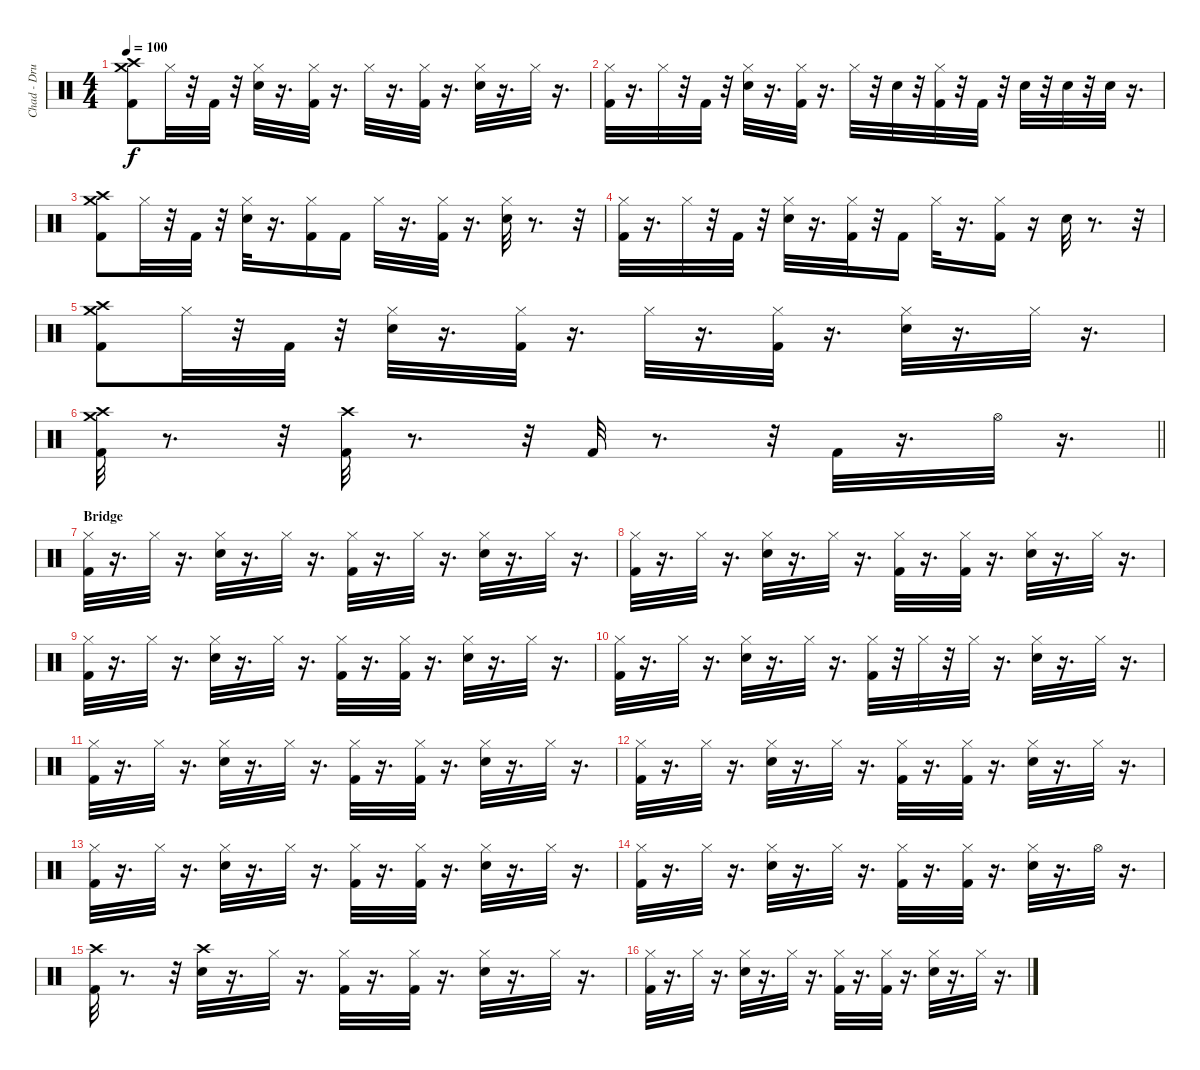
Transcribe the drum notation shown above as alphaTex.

\track ("Chad - Drums" "Chad - Dru") {instrument percussion}
\staff {score}
\articulation defaults
\ts (4 4)
\tempo 100
\clef neutral
\ks c
("Crash medium (hit)" "Kick (hit) 2" "Crash high (hit)").8{dy f} "Hi-Hat (closed)".32 r.32 "Kick (hit) 2".32 r.32 ("Hi-Hat (closed)" "Snare (hit) 2").32 r.16{d} ("Kick (hit) 2" "Hi-Hat (closed)").32 r.16{d} "Hi-Hat (closed)".32 r.16{d} ("Hi-Hat (closed)" "Kick (hit) 2").32 r.16{d} ("Snare (hit) 2" "Hi-Hat (closed)").32 r.16{d} "Hi-Hat (closed)".32 r.16{d} |
("Hi-Hat (closed)" "Kick (hit) 2").32 r.16{d} "Hi-Hat (closed)".32 r.32 "Kick (hit) 2".32 r.32 ("Hi-Hat (closed)" "Snare (hit) 2").32 r.16{d} ("Hi-Hat (closed)" "Kick (hit) 2").32 r.16{d} "Hi-Hat (closed)".32 r.32 "Snare (hit) 2".32 r.32 ("Kick (hit) 2" "Hi-Hat (closed)").32 r.32 "Kick (hit) 2".32 r.32 "Snare (hit) 2".32 r.32 "Snare (hit) 2".32 r.32 "Snare (hit) 2".32 r.16{d} |
("Crash medium (hit)" "Kick (hit) 2" "Crash high (hit)").8 "Hi-Hat (closed)".32 r.32 "Kick (hit) 2".32 r.32 ("Hi-Hat (closed)" "Snare (hit) 2").32 r.16{d} ("Kick (hit) 2" "Hi-Hat (closed)").16 "Kick (hit) 2".16 "Hi-Hat (closed)".32 r.16{d} ("Hi-Hat (closed)" "Kick (hit) 2").32 r.16{d} ("Hi-Hat (closed)" "Snare (hit) 2").32 r.8{d} r.32 |
("Hi-Hat (closed)" "Kick (hit) 2").32 r.16{d} "Hi-Hat (closed)".32 r.32 "Kick (hit) 2".32 r.32 ("Hi-Hat (closed)" "Snare (hit) 2").32 r.16{d} ("Hi-Hat (closed)" "Kick (hit) 2").32 r.32 "Kick (hit) 2".16 "Hi-Hat (closed)".32 r.16{d} ("Kick (hit) 2" "Hi-Hat (closed)").16 r.16 "Snare (hit) 2".32 r.8{d} r.32 |
("Crash medium (hit)" "Kick (hit) 2" "Crash high (hit)").8 "Hi-Hat (closed)".32 r.32 "Kick (hit) 2".32 r.32 ("Hi-Hat (closed)" "Snare (hit) 2").32 r.16{d} ("Kick (hit) 2" "Hi-Hat (closed)").32 r.16{d} "Hi-Hat (closed)".32 r.16{d} ("Hi-Hat (closed)" "Kick (hit) 2").32 r.16{d} ("Snare (hit) 2" "Hi-Hat (closed)").32 r.16{d} "Hi-Hat (closed)".32 r.16{d} |
\barLineRight lightlight
("Kick (hit) 2" "Crash high (hit)" "Crash medium (hit)").32 r.8{d} r.32 ("Kick (hit) 2" "Crash high (hit)").32 r.8{d} r.32 "Kick (hit) 2".32 r.8{d} r.32 "Kick (hit) 2".32 r.16{d} "Hi-Hat (open)".32 r.16{d} |
\section ("" "Bridge")
("Hi-Hat (closed)" "Kick (hit) 2").32 r.16{d} "Hi-Hat (closed)".32 r.16{d} ("Snare (hit) 2" "Hi-Hat (closed)").32 r.16{d} "Hi-Hat (closed)".32 r.16{d} ("Hi-Hat (closed)" "Kick (hit) 2").32 r.16{d} "Hi-Hat (closed)".32 r.16{d} ("Snare (hit) 2" "Hi-Hat (closed)").32 r.16{d} "Hi-Hat (closed)".32 r.16{d} |
("Kick (hit) 2" "Hi-Hat (closed)").32 r.16{d} "Hi-Hat (closed)".32 r.16{d} ("Snare (hit) 2" "Hi-Hat (closed)").32 r.16{d} "Hi-Hat (closed)".32 r.16{d} ("Hi-Hat (closed)" "Kick (hit) 2").32 r.16{d} ("Kick (hit) 2" "Hi-Hat (closed)").32 r.16{d} ("Snare (hit) 2" "Hi-Hat (closed)").32 r.16{d} "Hi-Hat (closed)".32 r.16{d} |
("Kick (hit) 2" "Hi-Hat (closed)").32 r.16{d} "Hi-Hat (closed)".32 r.16{d} ("Hi-Hat (closed)" "Snare (hit) 2").32 r.16{d} "Hi-Hat (closed)".32 r.16{d} ("Kick (hit) 2" "Hi-Hat (closed)").32 r.16{d} ("Kick (hit) 2" "Hi-Hat (closed)").32 r.16{d} ("Hi-Hat (closed)" "Snare (hit) 2").32 r.16{d} "Hi-Hat (closed)".32 r.16{d} |
("Kick (hit) 2" "Hi-Hat (closed)").32 r.16{d} "Hi-Hat (closed)".32 r.16{d} ("Snare (hit) 2" "Hi-Hat (closed)").32 r.16{d} "Hi-Hat (closed)".32 r.16{d} ("Hi-Hat (closed)" "Kick (hit) 2").32 r.32 "Hi-Hat (closed)".32 r.32 "Hi-Hat (closed)".32 r.16{d} ("Snare (hit) 2" "Hi-Hat (closed)").32 r.16{d} "Hi-Hat (closed)".32 r.16{d} |
("Hi-Hat (closed)" "Kick (hit) 2").32 r.16{d} "Hi-Hat (closed)".32 r.16{d} ("Hi-Hat (closed)" "Snare (hit) 2").32 r.16{d} "Hi-Hat (closed)".32 r.16{d} ("Hi-Hat (closed)" "Kick (hit) 2").32 r.16{d} ("Kick (hit) 2" "Hi-Hat (closed)").32 r.16{d} ("Hi-Hat (closed)" "Snare (hit) 2").32 r.16{d} "Hi-Hat (closed)".32 r.16{d} |
("Hi-Hat (closed)" "Kick (hit) 2").32 r.16{d} "Hi-Hat (closed)".32 r.16{d} ("Snare (hit) 2" "Hi-Hat (closed)").32 r.16{d} "Hi-Hat (closed)".32 r.16{d} ("Hi-Hat (closed)" "Kick (hit) 2").32 r.16{d} ("Hi-Hat (closed)" "Kick (hit) 2").32 r.16{d} ("Snare (hit) 2" "Hi-Hat (closed)").32 r.16{d} "Hi-Hat (closed)".32 r.16{d} |
("Kick (hit) 2" "Hi-Hat (closed)").32 r.16{d} "Hi-Hat (closed)".32 r.16{d} ("Snare (hit) 2" "Hi-Hat (closed)").32 r.16{d} "Hi-Hat (closed)".32 r.16{d} ("Kick (hit) 2" "Hi-Hat (closed)").32 r.16{d} ("Hi-Hat (closed)" "Kick (hit) 2").32 r.16{d} ("Snare (hit) 2" "Hi-Hat (closed)").32 r.16{d} "Hi-Hat (closed)".32 r.16{d} |
("Hi-Hat (closed)" "Kick (hit) 2").32 r.16{d} "Hi-Hat (closed)".32 r.16{d} ("Snare (hit) 2" "Hi-Hat (closed)").32 r.16{d} "Hi-Hat (closed)".32 r.16{d} ("Hi-Hat (closed)" "Kick (hit) 2").32 r.16{d} ("Kick (hit) 2" "Hi-Hat (closed)").32 r.16{d} ("Snare (hit) 2" "Hi-Hat (closed)").32 r.16{d} "Hi-Hat (open)".32 r.16{d} |
("Crash high (hit)" "Kick (hit) 2").32 r.8{d} r.32 ("Crash high (hit)" "Snare (hit) 2").32 r.16{d} "Hi-Hat (closed)".32 r.16{d} ("Kick (hit) 2" "Hi-Hat (closed)").32 r.16{d} ("Hi-Hat (closed)" "Kick (hit) 2").32 r.16{d} ("Snare (hit) 2" "Hi-Hat (closed)").32 r.16{d} "Hi-Hat (closed)".32 r.16{d} |
("Kick (hit) 2" "Hi-Hat (closed)").32 r.16{d} "Hi-Hat (closed)".32 r.16{d} ("Snare (hit) 2" "Hi-Hat (closed)").32 r.16{d} "Hi-Hat (closed)".32 r.16{d} ("Kick (hit) 2" "Hi-Hat (closed)").32 r.16{d} ("Hi-Hat (closed)" "Kick (hit) 2").32 r.16{d} ("Snare (hit) 2" "Hi-Hat (closed)").32 r.16{d} "Hi-Hat (closed)".32 r.16{d}
